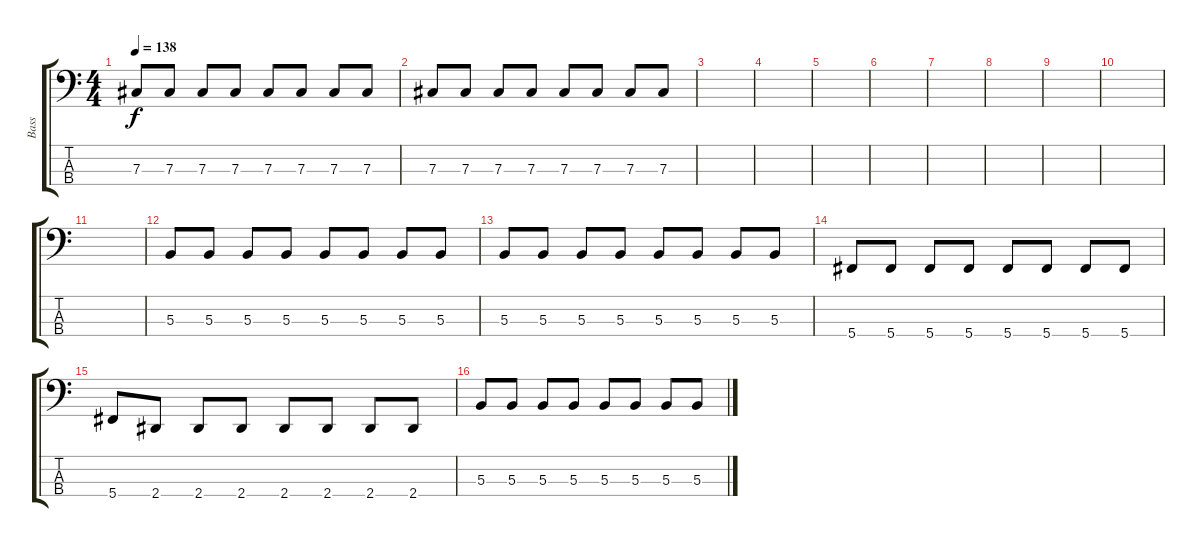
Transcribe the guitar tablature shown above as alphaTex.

\track ("Bass" "Bass") {instrument electricbassfinger}
\staff {score tabs}
\tuning (E2 B1 Gb1 Db1) {hide}
\ts (4 4)
\tempo 138
\clef f4
\ks c
7.3.8{dy f} 7.3.8 7.3.8 7.3.8 7.3.8 7.3.8 7.3.8 7.3.8 |
7.3.8 7.3.8 7.3.8 7.3.8 7.3.8 7.3.8 7.3.8 7.3.8 |
|
|
|
|
|
|
|
|
|
5.3.8 5.3.8 5.3.8 5.3.8 5.3.8 5.3.8 5.3.8 5.3.8 |
5.3.8 5.3.8 5.3.8 5.3.8 5.3.8 5.3.8 5.3.8 5.3.8 |
5.4.8 5.4.8 5.4.8 5.4.8 5.4.8 5.4.8 5.4.8 5.4.8 |
5.4.8 2.4.8 2.4.8 2.4.8 2.4.8 2.4.8 2.4.8 2.4.8 |
5.3.8 5.3.8 5.3.8 5.3.8 5.3.8 5.3.8 5.3.8 5.3.8
